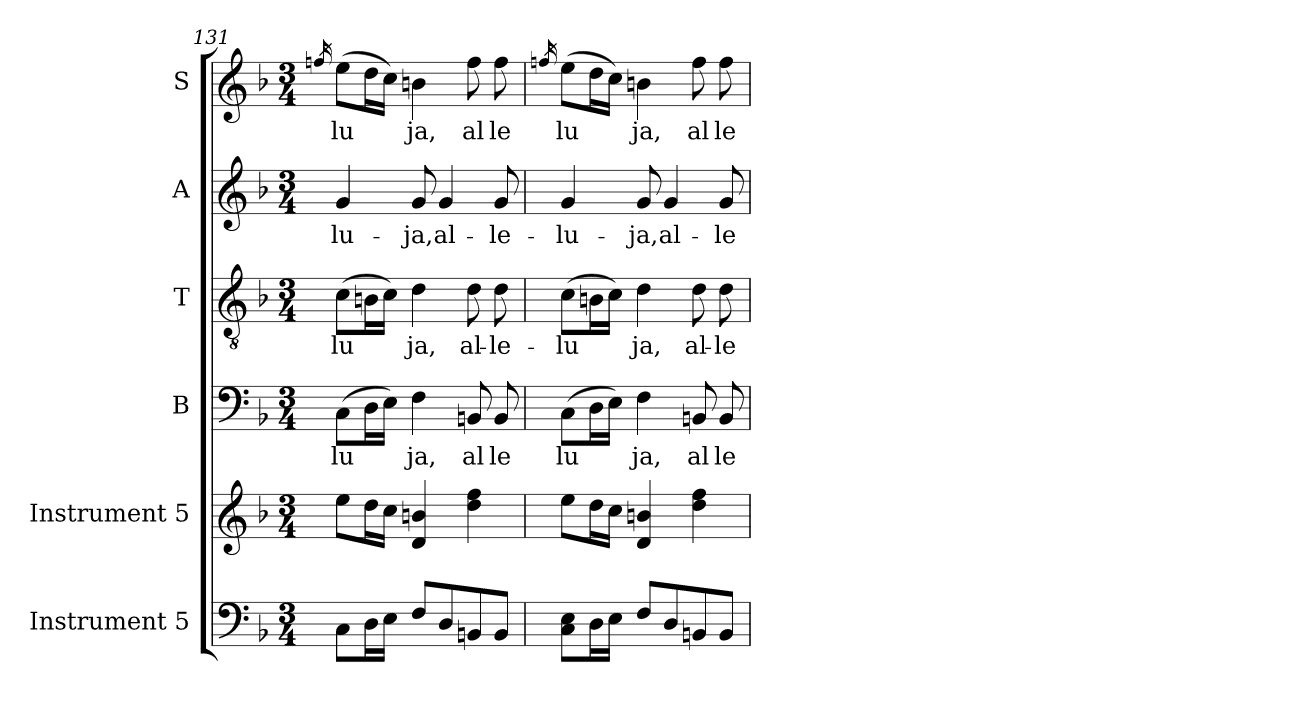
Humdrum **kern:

**kern	**kern	**kern	**text	**kern	**text	**kern	**text	**kern	**text
*part6	*part5	*part4	*part4	*part3	*part3	*part2	*part2	*part1	*part1
*staff6	*staff5	*staff4	*staff4	*staff3	*staff3	*staff2	*staff2	*staff1	*staff1
*I"Instrument 5	*I"Instrument 5	*I"B	*	*I"T	*	*I"A	*	*I"S	*
*	*	*I'B	*	*I'T	*	*I'A	*	*I'S	*
!!LO:PB:g=z
*clefF4	*clefG2	*clefF4	*	*clefGv2	*	*clefG2	*	*clefG2	*
*k[b-]	*k[b-]	*k[b-]	*	*k[b-]	*	*k[b-]	*	*k[b-]	*
*F:	*F:	*F:	*	*F:	*	*F:	*	*F:	*
*M3/4	*M3/4	*M3/4	*	*M3/4	*	*M3/4	*	*M3/4	*
=131	=131	=131	=131	=131	=131	=131	=131	=131	=131
.	.	.	.	.	.	.	.	16qffn/	.
!	!	!	!LO:LY:b:cj	!	!LO:LY:b:cj	!	!LO:LY:b:cj	!	!LO:LY:b:cj
8C\L	8ee\L	(>8C\L	lu	(>8c\L	-lu-	4g/	-lu-	(<8ee\L	-lu
!	!	!	!LO:LY:b:cj	!	!LO:LY:b:cj	!	!	!	!LO:LY:b:cj
16D\	16dd\	16D\	.	16Bn\	--	.	.	16dd\	.
!	!	!	!LO:LY:b:cj	!	!LO:LY:b:cj	!	!	!	!LO:LY:b:cj
16E\J	16cc\J	16E\J)	.	16c\J)	--	.	.	16cc\J)	.
!	!	!	!LO:LY:b:cj	!	!LO:LY:b:cj	!	!LO:LY:b:cj	!	!LO:LY:b:cj
8F/L	4bn/ 4d/	4F\	ja,	4d\	-ja,	8g/	-ja,	4bn\	ja,
!	!	!	!	!	!	!	!LO:LY:b:cj	!	!
8D/	.	.	.	.	.	4g/	al-	.	.
!	!	!	!LO:LY:b:cj	!	!LO:LY:b:cj	!	!	!	!LO:LY:b:cj
8BBn/	4ff\ 4dd\	8BBn/	al	8d\	al-	.	.	8ff\	al
!	!	!	!LO:LY:b:cj	!	!LO:LY:b:cj	!	!LO:LY:b:cj	!	!LO:LY:b:cj
8BB/J	.	8BB/	le	8d\	-le-	8g/	-le-	8ff\	le
=132	=132	=132	=132	=132	=132	=132	=132	=132	=132
.	.	.	.	.	.	.	.	16qffn/	.
!	!	!	!LO:LY:b:cj	!	!LO:LY:b:cj	!	!LO:LY:b:cj	!	!LO:LY:b:cj
8C\ 8E\L	8ee\L	(>8C\L	lu	(>8c\L	-lu-	4g/	-lu-	(<8ee\L	lu
!	!	!	!LO:LY:b:cj	!	!LO:LY:b:cj	!	!	!	!LO:LY:b:cj
16D\	16dd\	16D\	.	16Bn\	--	.	.	16dd\	.
!	!	!	!LO:LY:b:cj	!	!LO:LY:b:cj	!	!	!	!LO:LY:b:cj
16E\J	16cc\J	16E\J)	.	16c\J)	--	.	.	16cc\J)	.
!	!	!	!LO:LY:b:cj	!	!LO:LY:b:cj	!	!LO:LY:b:cj	!	!LO:LY:b:cj
8F/L	4d/ 4bn/	4F\	ja,	4d\	-ja,	8g/	-ja,	4bn\	ja,
!	!	!	!	!	!	!	!LO:LY:b:cj	!	!
8D/	.	.	.	.	.	4g/	al-	.	.
!	!	!	!LO:LY:b:cj	!	!LO:LY:b:cj	!	!	!	!LO:LY:b:cj
8BBn/	4dd\ 4ff\	8BBn/	al	8d\	al-	.	.	8ff\	al
!	!	!	!LO:LY:b:cj	!	!LO:LY:b:cj	!	!LO:LY:b:cj	!	!LO:LY:b:cj
8BB/J	.	8BB/	le	8d\	-le-	8g/	-le-	8ff\	le
=	=	=	=	=	=	=	=	=	=
*-	*-	*-	*-	*-	*-	*-	*-	*-	*-
